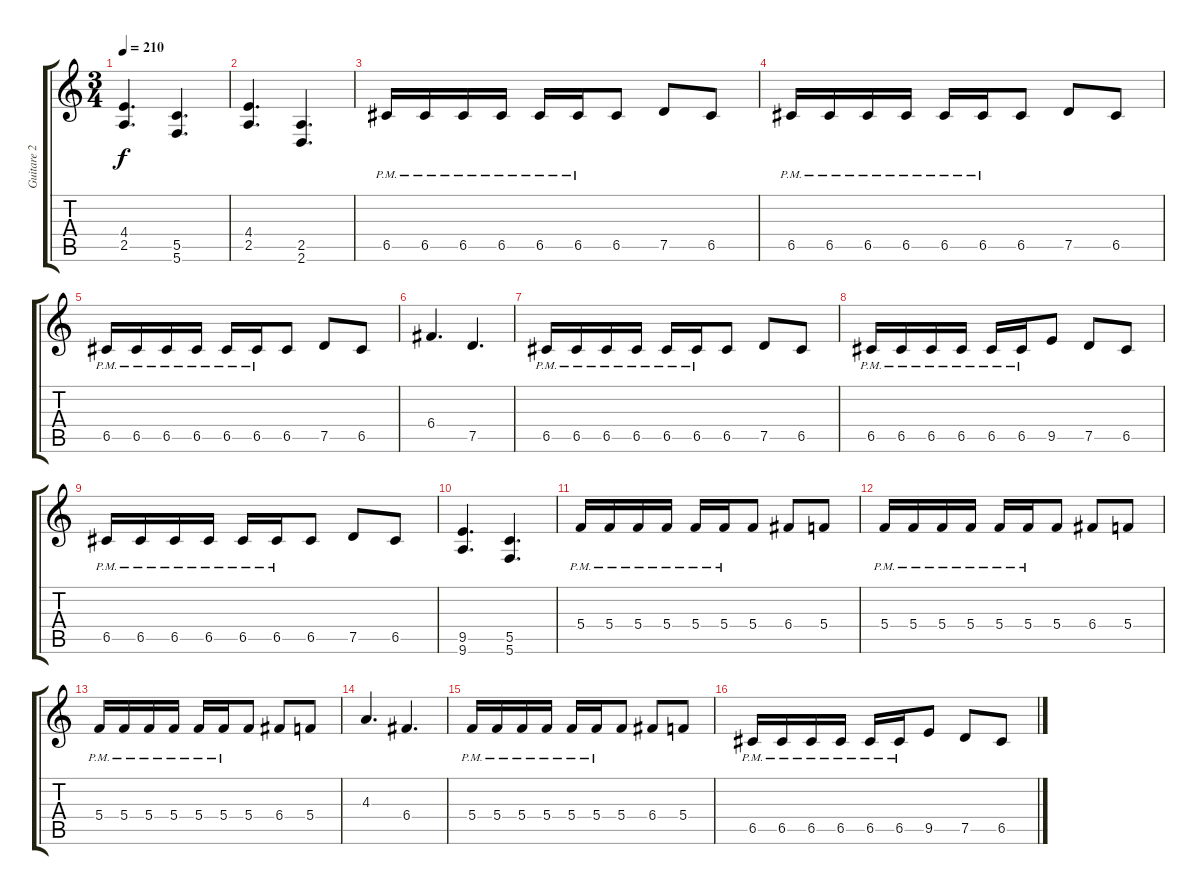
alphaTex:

\track ("Guitare 2" "Guitare 2") {instrument distortionguitar}
\staff {score tabs}
\tuning (D4 A3 F3 C3 G2 C2) {hide}
\ts (3 4)
\tempo 210
\clef g2
\ks c
(4.4 2.5).4{d dy f} (5.5 5.6).4{d} |
(4.4 2.5).4{d} (2.5 2.6).4{d} |
6.5{pm}.16 6.5{pm}.16 6.5{pm}.16 6.5{pm}.16 6.5{pm}.16 6.5{pm}.16 6.5.8 7.5.8 6.5.8 |
6.5{pm}.16 6.5{pm}.16 6.5{pm}.16 6.5{pm}.16 6.5{pm}.16 6.5{pm}.16 6.5.8 7.5.8 6.5.8 |
6.5{pm}.16 6.5{pm}.16 6.5{pm}.16 6.5{pm}.16 6.5{pm}.16 6.5{pm}.16 6.5.8 7.5.8 6.5.8 |
6.4.4{d} 7.5.4{d} |
6.5{pm}.16 6.5{pm}.16 6.5{pm}.16 6.5{pm}.16 6.5{pm}.16 6.5{pm}.16 6.5.8 7.5.8 6.5.8 |
6.5{pm}.16 6.5{pm}.16 6.5{pm}.16 6.5{pm}.16 6.5{pm}.16 6.5{pm}.16 9.5.8 7.5.8 6.5.8 |
6.5{pm}.16 6.5{pm}.16 6.5{pm}.16 6.5{pm}.16 6.5{pm}.16 6.5{pm}.16 6.5.8 7.5.8 6.5.8 |
(9.5 9.6).4{d} (5.5 5.6).4{d} |
5.4{pm}.16 5.4{pm}.16 5.4{pm}.16 5.4{pm}.16 5.4{pm}.16 5.4{pm}.16 5.4.8 6.4.8 5.4.8 |
5.4{pm}.16 5.4{pm}.16 5.4{pm}.16 5.4{pm}.16 5.4{pm}.16 5.4{pm}.16 5.4.8 6.4.8 5.4.8 |
5.4{pm}.16 5.4{pm}.16 5.4{pm}.16 5.4{pm}.16 5.4{pm}.16 5.4{pm}.16 5.4.8 6.4.8 5.4.8 |
4.3.4{d} 6.4.4{d} |
5.4{pm}.16 5.4{pm}.16 5.4{pm}.16 5.4{pm}.16 5.4{pm}.16 5.4{pm}.16 5.4.8 6.4.8 5.4.8 |
6.5{pm}.16 6.5{pm}.16 6.5{pm}.16 6.5{pm}.16 6.5{pm}.16 6.5{pm}.16 9.5.8 7.5.8 6.5.8
